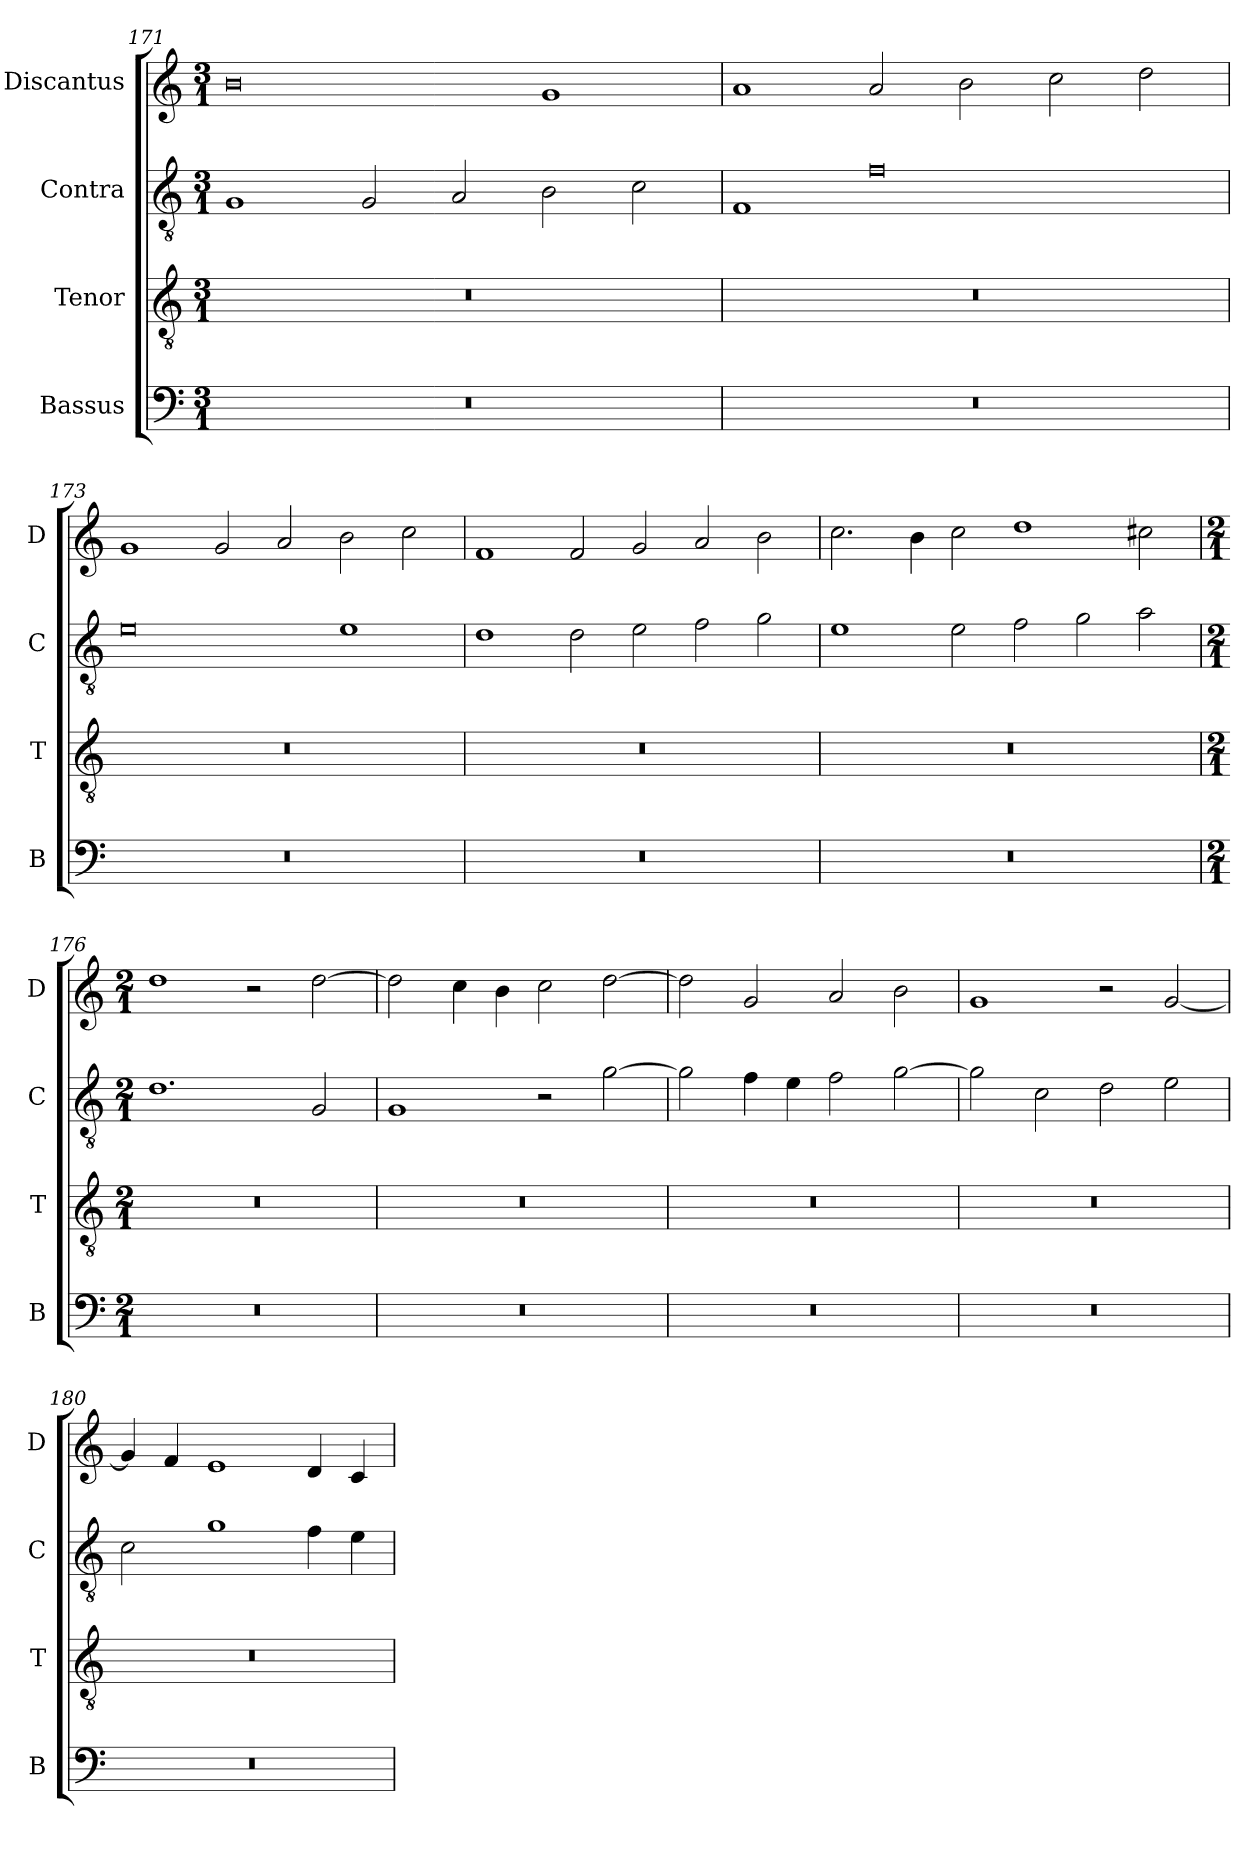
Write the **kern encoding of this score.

**kern	**kern	**kern	**kern
*part4	*part3	*part2	*part1
*staff4	*staff3	*staff2	*staff1
*I"Bassus	*I"Tenor	*I"Contra	*I"Discantus
*I'B	*I'T	*I'C	*I'D
*clefF4	*clefGv2	*clefGv2	*clefG2
*k[]	*k[]	*k[]	*k[]
*M3/1	*M3/1	*M3/1	*M3/1
=171	=171	=171	=171
0.r	0.r	1G	0b
.	.	2G/	.
.	.	2A/	.
.	.	2B\	1g
.	.	2c\	.
=172	=172	=172	=172
0.r	0.r	1F	1a
.	.	0f	2a/
.	.	.	2b\
.	.	.	2cc\
.	.	.	2dd\
=173	=173	=173	=173
0.r	0.r	0e	1g
.	.	.	2g/
.	.	.	2a/
.	.	1e	2b\
.	.	.	2cc\
=174	=174	=174	=174
0.r	0.r	1d	1f
.	.	2d\	2f/
.	.	2e\	2g/
.	.	2f\	2a/
.	.	2g\	2b\
=175	=175	=175	=175
0.r	0.r	1e	2.cc\
.	.	.	4b\
.	.	2e\	2cc\
.	.	2f\	1dd
.	.	2g\	.
.	.	2a\	2cc#X\
=176	=176	=176	=176
*M2/1	*M2/1	*M2/1	*M2/1
0r	0r	1.d	1dd
.	.	.	2r
.	.	2G/	[2dd\
=177	=177	=177	=177
0r	0r	1G	2dd\]
.	.	.	4cc\
.	.	.	4b\
.	.	2r	2cc\
.	.	[2g\	[2dd\
=178	=178	=178	=178
0r	0r	2g\]	2dd\]
.	.	4f\	2g/
.	.	4e\	.
.	.	2f\	2a/
.	.	[2g\	2b\
=179	=179	=179	=179
0r	0r	2g\]	1g
.	.	2c\	.
.	.	2d\	2r
.	.	2e\	[2g/
=180	=180	=180	=180
0r	0r	2c\	4g/]
.	.	.	4f/
.	.	1g	1e
.	.	4f\	4d/
.	.	4e\	4c/
=	=	=	=
*-	*-	*-	*-
